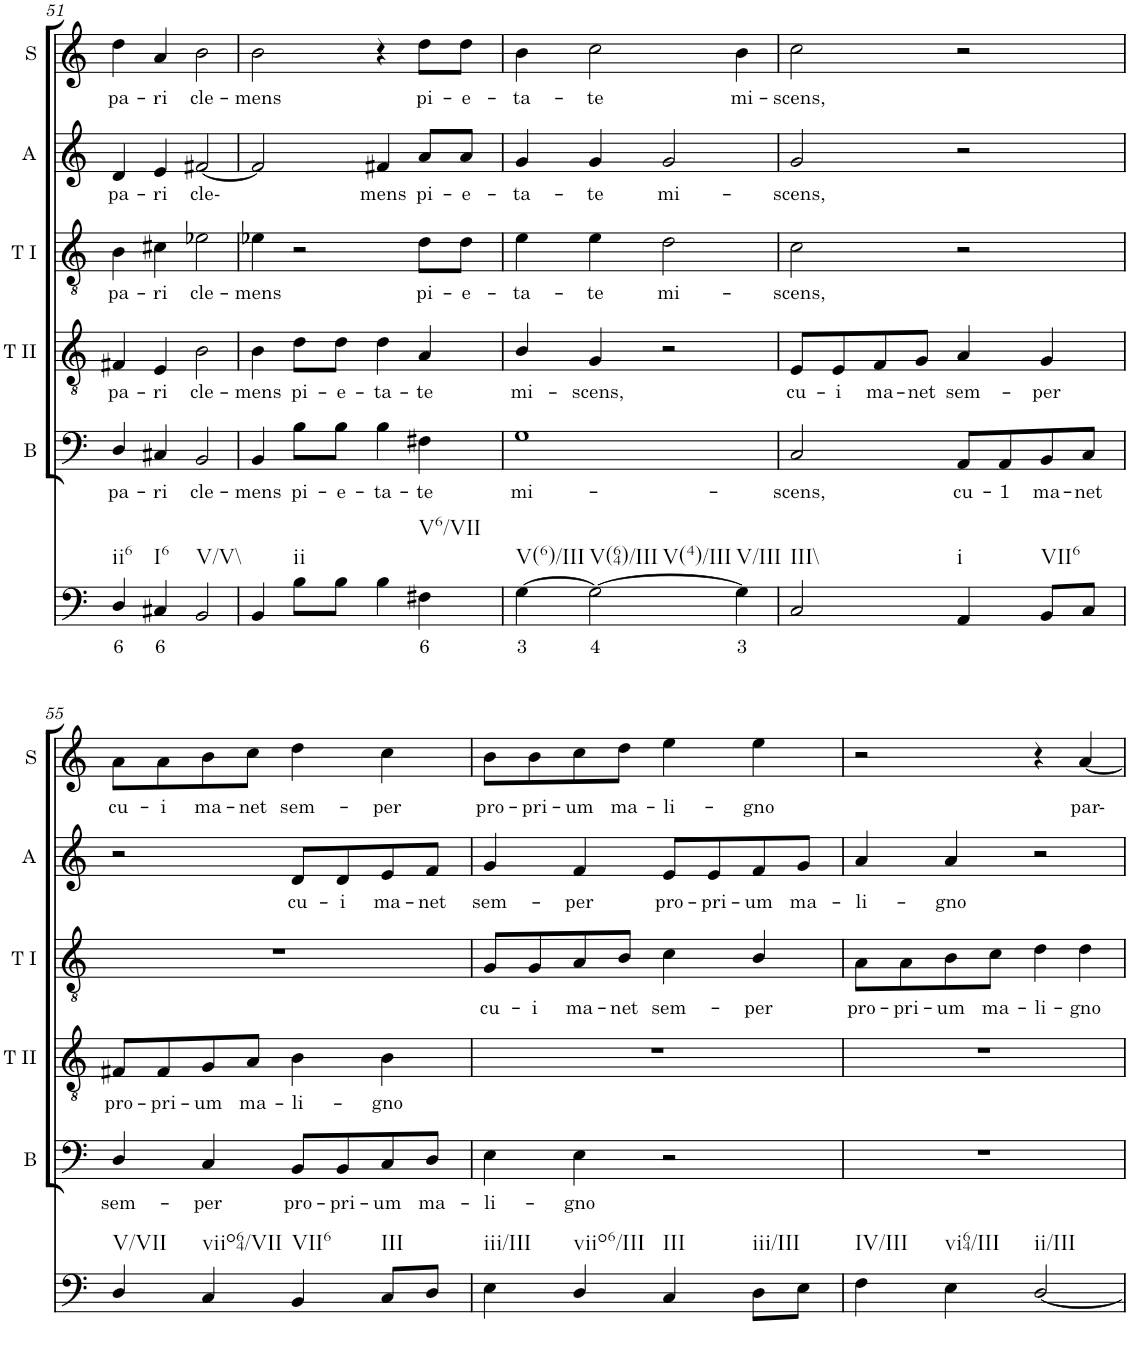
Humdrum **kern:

**kern	**text	**kern	**text	**kern	**text	**kern	**text	**kern	**text	**kern	**text
*part6	*part6	*part5	*part5	*part4	*part4	*part3	*part3	*part2	*part2	*part1	*part1
*staff6	*staff6	*staff5	*staff5	*staff4	*staff4	*staff3	*staff3	*staff2	*staff2	*staff1	*staff1
*I"Continuo	*	*I"Bass	*	*I"Tenor II	*	*I"Tenor I	*	*I"Alto	*	*I"Soprano	*
*	*	*I'B	*	*I'T II	*	*I'T I	*	*I'A	*	*I'S	*
!!LO:PB:g=z
*clefG2	*	*clefG2	*	*clefG2	*	*clefG2	*	*clefF4	*	*clefF4	*
*k[]	*	*k[]	*	*k[]	*	*k[]	*	*k[]	*	*k[]	*
*M2/2	*	*M2/2	*	*M2/2	*	*M2/2	*	*M2/2	*	*M2/2	*
*met(c|)	*	*met(c|)	*	*met(c|)	*	*met(c|)	*	*met(c|)	*	*met(c|)	*
=51	=51	=51	=51	=51	=51	=51	=51	=51	=51	=51	=51
!LO:TX:b:t=ii6	!	!	!	!	!	!	!	!	!	!	!
!	!LO:LY:b	!	!LO:LY:b	!	!LO:LY:b	!	!LO:LY:b	!	!LO:LY:b	!	!LO:LY:b
4D/	6	4D/	pa-	4F#X/	pa-	4B\	pa-	4d/	pa-	4dd\	pa-
!LO:TX:b:t=I6	!	!	!	!	!	!	!	!	!	!	!
!	!LO:LY:b	!	!LO:LY:b	!	!LO:LY:b	!	!LO:LY:b	!	!LO:LY:b	!	!LO:LY:b
4C#X/	6	4C#X/	ri	4E/	ri	4c#X\	ri	4e/	ri	4a/	ri
!LO:TX:b:t=V/V\\	!	!	!	!	!	!	!	!	!	!	!
!	!	!	!LO:LY:b	!	!LO:LY:b	!	!LO:LY:b	!	!LO:LY:b	!	!LO:LY:b
2BB/	.	2BB/	cle-	2B\	cle-	2e-X\	cle-	[2f#X/	cle-	2b\	cle-
=52	=52	=52	=52	=52	=52	=52	=52	=52	=52	=52	=52
!	!	!	!LO:LY:b	!	!LO:LY:b	!	!LO:LY:b	!	!	!	!LO:LY:b
4BB/	.	4BB/	mens	4B\	mens	4e-X\	mens	2f#/]	.	2b\	mens
!LO:TX:b:t=ii	!	!	!	!	!	!	!	!	!	!	!
!	!	!	!LO:LY:b	!	!LO:LY:b	!	!	!	!	!	!
8B\L	.	8B\L	pi-	8d\L	pi-	2r	.	.	.	.	.
!	!	!	!LO:LY:b	!	!LO:LY:b	!	!	!	!	!	!
8B\J	.	8B\J	e-	8d\J	e-	.	.	.	.	.	.
!	!	!	!LO:LY:b	!	!LO:LY:b	!	!	!	!LO:LY:b	!	!
4B\	.	4B\	ta-	4d\	ta-	.	.	4f#X/	mens	4r	.
!LO:TX:b:t=V6/VII	!	!	!	!	!	!	!	!	!	!	!
!	!LO:LY:b	!	!LO:LY:b	!	!LO:LY:b	!	!LO:LY:b	!	!LO:LY:b	!	!LO:LY:b
4F#X\	6	4F#X\	te	4A/	te	8d\L	pi-	8a/L	pi-	8dd\L	pi-
!	!	!	!	!	!	!	!LO:LY:b	!	!LO:LY:b	!	!LO:LY:b
.	.	.	.	.	.	8d\J	e-	8a/J	e-	8dd\J	e-
=53	=53	=53	=53	=53	=53	=53	=53	=53	=53	=53	=53
!LO:TX:b:t=V(6)/III	!	!	!	!	!	!	!	!	!	!	!
!	!LO:LY:b	!	!LO:LY:b	!	!LO:LY:b	!	!LO:LY:b	!	!LO:LY:b	!	!LO:LY:b
[4G\	3	1G	mi-	4B/	mi-	4e\	ta-	4g/	ta-	4b\	ta-
!LO:TX:b:t=V(64)/III	!	!	!	!	!	!	!	!	!	!	!
!LO:TX:b:t=V(4)/III	!	!	!	!	!	!	!	!	!	!	!
!	!LO:LY:b	!	!	!	!LO:LY:b	!	!LO:LY:b	!	!LO:LY:b	!	!LO:LY:b
2G\_	4	.	.	4G/	scens,	4e\	te	4g/	te	2cc\	te
!	!	!	!	!	!	!	!LO:LY:b	!	!LO:LY:b	!	!
.	.	.	.	2r	.	2d\	mi-	2g/	mi-	.	.
!LO:TX:b:t=V/III	!	!	!	!	!	!	!	!	!	!	!
!	!LO:LY:b	!	!	!	!	!	!	!	!	!	!LO:LY:b
4G\]	3	.	.	.	.	.	.	.	.	4b\	mi-
=54	=54	=54	=54	=54	=54	=54	=54	=54	=54	=54	=54
!LO:TX:b:t=III\\	!	!	!	!	!	!	!	!	!	!	!
!	!	!	!LO:LY:b	!	!LO:LY:b	!	!LO:LY:b	!	!LO:LY:b	!	!LO:LY:b
2C/	.	2C/	scens,	8E/L	cu-	2c\	scens,	2g/	scens,	2cc\	scens,
!	!	!	!	!	!LO:LY:b	!	!	!	!	!	!
.	.	.	.	8E/	i	.	.	.	.	.	.
!	!	!	!	!	!LO:LY:b	!	!	!	!	!	!
.	.	.	.	8F/	ma-	.	.	.	.	.	.
!	!	!	!	!	!LO:LY:b	!	!	!	!	!	!
.	.	.	.	8G/J	net	.	.	.	.	.	.
!LO:TX:b:t=i	!	!	!	!	!	!	!	!	!	!	!
!	!	!	!LO:LY:b	!	!LO:LY:b	!	!	!	!	!	!
4AA/	.	8AA/L	cu-	4A/	sem-	2r	.	2r	.	2r	.
!	!	!	!LO:LY:b	!	!	!	!	!	!	!	!
.	.	8AA/	1	.	.	.	.	.	.	.	.
!LO:TX:b:t=VII6	!	!	!	!	!	!	!	!	!	!	!
!	!	!	!LO:LY:b	!	!LO:LY:b	!	!	!	!	!	!
8BB/L	.	8BB/	ma-	4G/	per	.	.	.	.	.	.
!	!	!	!LO:LY:b	!	!	!	!	!	!	!	!
8C/J	.	8C/J	net	.	.	.	.	.	.	.	.
!!LO:LB:g=z
=55	=55	=55	=55	=55	=55	=55	=55	=55	=55	=55	=55
!LO:TX:b:t=V/VII	!	!	!	!	!	!	!	!	!	!	!
!	!	!	!LO:LY:b	!	!LO:LY:b	!	!	!	!	!	!LO:LY:b
4D/	.	4D/	sem-	8F#X/L	pro-	1r	.	2r	.	8a\L	cu-
!	!	!	!	!	!LO:LY:b	!	!	!	!	!	!LO:LY:b
.	.	.	.	8F#/	pri-	.	.	.	.	8a\	i
!LO:TX:b:t=viio64/VII	!	!	!	!	!	!	!	!	!	!	!
!	!	!	!LO:LY:b	!	!LO:LY:b	!	!	!	!	!	!LO:LY:b
4C/	.	4C/	per	8G/	um	.	.	.	.	8b\	ma-
!	!	!	!	!	!LO:LY:b	!	!	!	!	!	!LO:LY:b
.	.	.	.	8A/J	ma-	.	.	.	.	8cc\J	net
!LO:TX:b:t=VII6	!	!	!	!	!	!	!	!	!	!	!
!	!	!	!LO:LY:b	!	!LO:LY:b	!	!	!	!LO:LY:b	!	!LO:LY:b
4BB/	.	8BB/L	pro-	4B\	li-	.	.	8d/L	cu-	4dd\	sem-
!	!	!	!LO:LY:b	!	!	!	!	!	!LO:LY:b	!	!
.	.	8BB/	pri-	.	.	.	.	8d/	i	.	.
!LO:TX:b:t=III	!	!	!	!	!	!	!	!	!	!	!
!	!	!	!LO:LY:b	!	!LO:LY:b	!	!	!	!LO:LY:b	!	!LO:LY:b
8C/L	.	8C/	um	4B\	gno	.	.	8e/	ma-	4cc\	per
!	!	!	!LO:LY:b	!	!	!	!	!	!LO:LY:b	!	!
8D/J	.	8D/J	ma-	.	.	.	.	8f/J	net	.	.
=56	=56	=56	=56	=56	=56	=56	=56	=56	=56	=56	=56
!LO:TX:b:t=iii/III	!	!	!	!	!	!	!	!	!	!	!
!	!	!	!LO:LY:b	!	!	!	!LO:LY:b	!	!LO:LY:b	!	!LO:LY:b
4E\	.	4E\	li-	1r	.	8G/L	cu-	4g/	sem-	8b\L	pro-
!	!	!	!	!	!	!	!LO:LY:b	!	!	!	!LO:LY:b
.	.	.	.	.	.	8G/	i	.	.	8b\	pri-
!LO:TX:b:t=viio6/III	!	!	!	!	!	!	!	!	!	!	!
!	!	!	!LO:LY:b	!	!	!	!LO:LY:b	!	!LO:LY:b	!	!LO:LY:b
4D/	.	4E\	gno	.	.	8A/	ma-	4f/	per	8cc\	um
!	!	!	!	!	!	!	!LO:LY:b	!	!	!	!LO:LY:b
.	.	.	.	.	.	8B/J	net	.	.	8dd\J	ma-
!LO:TX:b:t=III	!	!	!	!	!	!	!	!	!	!	!
!	!	!	!	!	!	!	!LO:LY:b	!	!LO:LY:b	!	!LO:LY:b
4C/	.	2r	.	.	.	4c\	sem-	8e/L	pro-	4ee\	li-
!	!	!	!	!	!	!	!	!	!LO:LY:b	!	!
.	.	.	.	.	.	.	.	8e/	pri-	.	.
!LO:TX:b:t=iii/III	!	!	!	!	!	!	!	!	!	!	!
!	!	!	!	!	!	!	!LO:LY:b	!	!LO:LY:b	!	!LO:LY:b
8D\L	.	.	.	.	.	4B/	per	8f/	um	4ee\	gno
!	!	!	!	!	!	!	!	!	!LO:LY:b	!	!
8E\J	.	.	.	.	.	.	.	8g/J	ma-	.	.
=57	=57	=57	=57	=57	=57	=57	=57	=57	=57	=57	=57
!LO:TX:b:t=IV/III	!	!	!	!	!	!	!	!	!	!	!
!	!	!	!	!	!	!	!LO:LY:b	!	!LO:LY:b	!	!
4F\	.	1r	.	1r	.	8A\L	pro-	4a/	li-	2r	.
!	!	!	!	!	!	!	!LO:LY:b	!	!	!	!
.	.	.	.	.	.	8A\	pri-	.	.	.	.
!LO:TX:b:t=vi64/III	!	!	!	!	!	!	!	!	!	!	!
!	!	!	!	!	!	!	!LO:LY:b	!	!LO:LY:b	!	!
4E\	.	.	.	.	.	8B\	um	4a/	gno	.	.
!	!	!	!	!	!	!	!LO:LY:b	!	!	!	!
.	.	.	.	.	.	8c\J	ma-	.	.	.	.
!LO:TX:b:t=ii/III	!	!	!	!	!	!	!	!	!	!	!
!	!	!	!	!	!	!	!LO:LY:b	!	!	!	!
[2D/	.	.	.	.	.	4d\	li-	2r	.	4r	.
!	!	!	!	!	!	!	!LO:LY:b	!	!	!	!LO:LY:b
.	.	.	.	.	.	4d\	gno	.	.	[4a/	par-
=	=	=	=	=	=	=	=	=	=	=	=
*-	*-	*-	*-	*-	*-	*-	*-	*-	*-	*-	*-
